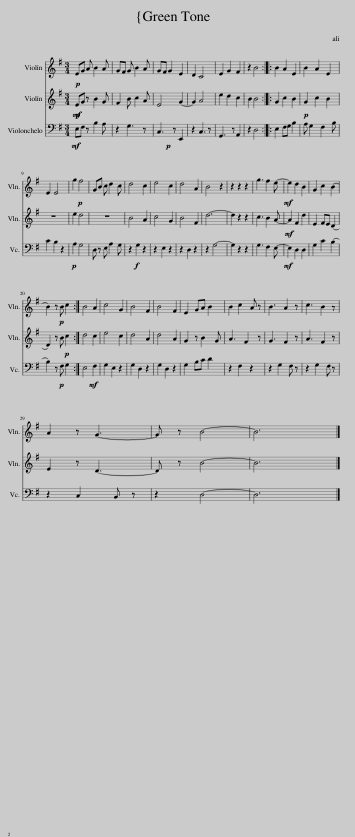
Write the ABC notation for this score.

X:1
%%score 1 2 3
L:1/8
M:3/4
I:linebreak $
K:G
V:1 treble
V:2 treble
V:3 bass
V:1
!p! EG A B2 A | GF G B2 A | GF G2 E2 | D2 C4 | E2 G2 F2 | %5
 z2 B4 :: B2 A2 E2 | B2 A2 E2 |$ E2 E4 | g2!p! f4 | %10
 GB c d2 c | d4 c2 | e4 c2 | d4 A2 | B4 z2 | %15
 z2 z2 z2 | g3 f2 e- |!mf! e2 d2 B2 | G2 c2 (B2 |$ B2) z!p! B c2 :| %20
 B4 A2 | c4 G2 | B4 F2 | B4 F2 | E2 GA B2 | %25
 B2 c2 A z | B3 A2 z | c3 B2 z |$ A2 z G3- | G z B4- | %30
 B6 |] %31
V:2
!p!!mf! EG z B2 G | F2 B c2 A | E4 G2- | G2 A4 | e2 d2 c2 | %5
 B2 B4 :: G2 c2 B2 |!p! G2 c2 B2 |$ z6 | e2 d4 | %10
 z6 | B4 A2 | c4 G2 | B4 F2 | d6- | %15
 d2 z2 z2 | c3 B2 A- |!mf! A2 F2 d2 | E2 FE (D2 |$ D2) z B!p! c2 :| %20
 d4 c2 | e4 c2 | d4 A2 | d4 A2 | G2 z B2 G | %25
 A3 F2 z | G3 F2 z | A3 F2 z |$ E2 z D3- | D z B4- | %30
 B6 |] %31
V:3
!mf! E,F, z B,2 A, | z2 G,3 z | C,3 z E,,2!p! | z2 C,3 z | G,,3 z A,,2 | %5
 z2 D,4 :: E,2 F,G, B,2 | A, G,2 F,2 B, |$ C2 B,2 z2 |!p! A,2 G,4 | %10
 D, z E, A,2 G, | z2!f! G,2 z2 | z2 E,2 z2 | z2 D,2 z2 | z2 G,4- | %15
 G,2 z2 z2 | G,3 F,2 E,- |!mf! E,2 D,2 D,2 | G,2 C2 (B,2 |$ B,2) z!p! F, G,2 :| %20
 E,4!mf! F,2 | G,2 E,2 z2 | G,2 D,2 z2 | G,2 D,2 z2 | G,2 B,C D2 | %25
 z2 F,2 z2 | z2 G,2 F, z | z2 G,2 F, z |$ z2 C,2 B,, z | z2 D,4- | %30
 D,6 |] %31
